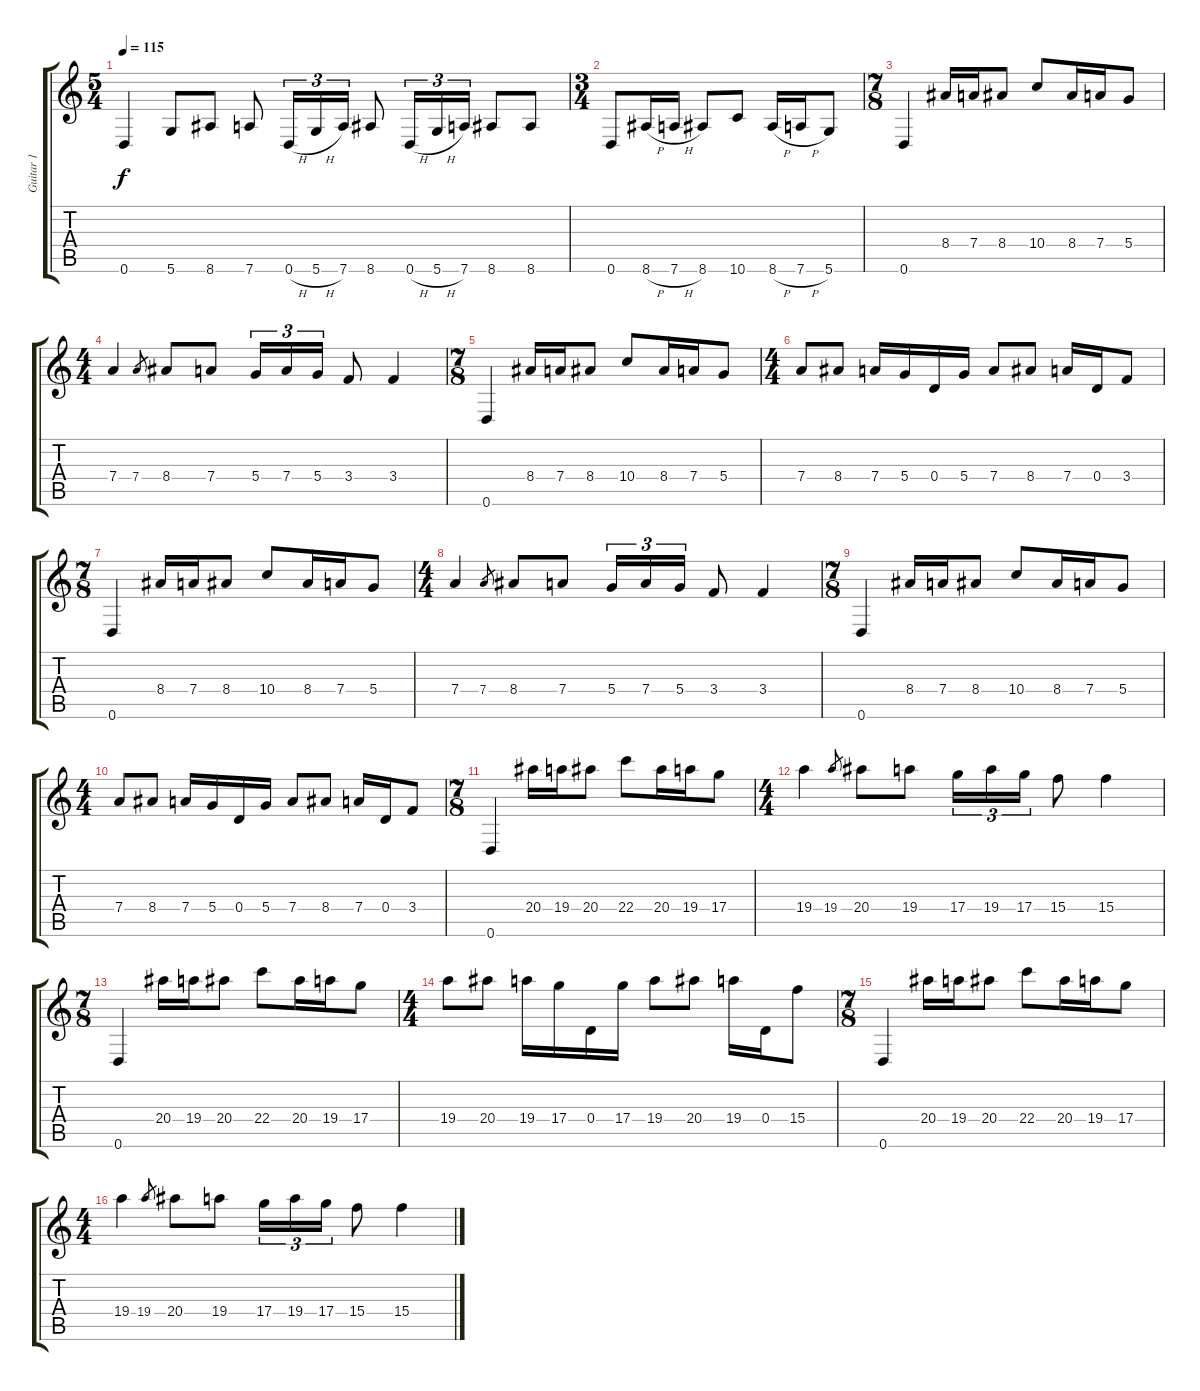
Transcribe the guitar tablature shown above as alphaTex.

\track ("Guitar 1" "Guitar 1") {instrument electricguitarclean}
\staff {score tabs}
\tuning (E4 B3 G3 D3 A2 D2) {hide}
\ts (5 4)
\tempo 115
\clef g2
\ks c
0.6.4{dy f} 5.6.8 8.6.8 7.6.8 0.6{h}.16{tu (3 2)} 5.6{h}.16{tu (3 2)} 7.6.16{tu (3 2)} 8.6.8 0.6{h}.16{tu (3 2)} 5.6{h}.16{tu (3 2)} 7.6.16{tu (3 2)} 8.6.8 8.6.8 |
\ts (3 4)
0.6.8 8.6{h}.16 7.6{h}.16 8.6.8 10.6.8 8.6{h}.16 7.6{h}.16 5.6.8 |
\ts (7 8)
0.6.4 8.4.16 7.4.16 8.4.8 10.4.8 8.4.16 7.4.16 5.4.8 |
\ts (4 4)
7.4.4 7.4.8{gr} 8.4.8 7.4.8 5.4.16{tu (3 2)} 7.4.16{tu (3 2)} 5.4.16{tu (3 2)} 3.4.8 3.4.4 |
\ts (7 8)
0.6.4 8.4.16 7.4.16 8.4.8 10.4.8 8.4.16 7.4.16 5.4.8 |
\ts (4 4)
7.4.8 8.4.8 7.4.16 5.4.16 0.4.16 5.4.16 7.4.8 8.4.8 7.4.16 0.4.16 3.4.8 |
\ts (7 8)
0.6.4 8.4.16 7.4.16 8.4.8 10.4.8 8.4.16 7.4.16 5.4.8 |
\ts (4 4)
7.4.4 7.4.8{gr} 8.4.8 7.4.8 5.4.16{tu (3 2)} 7.4.16{tu (3 2)} 5.4.16{tu (3 2)} 3.4.8 3.4.4 |
\ts (7 8)
0.6.4 8.4.16 7.4.16 8.4.8 10.4.8 8.4.16 7.4.16 5.4.8 |
\ts (4 4)
7.4.8 8.4.8 7.4.16 5.4.16 0.4.16 5.4.16 7.4.8 8.4.8 7.4.16 0.4.16 3.4.8 |
\ts (7 8)
0.6.4 20.4.16 19.4.16 20.4.8 22.4.8 20.4.16 19.4.16 17.4.8 |
\ts (4 4)
19.4.4 19.4.8{gr} 20.4.8 19.4.8 17.4.16{tu (3 2)} 19.4.16{tu (3 2)} 17.4.16{tu (3 2)} 15.4.8 15.4.4 |
\ts (7 8)
0.6.4 20.4.16 19.4.16 20.4.8 22.4.8 20.4.16 19.4.16 17.4.8 |
\ts (4 4)
19.4.8 20.4.8 19.4.16 17.4.16 0.4.16 17.4.16 19.4.8 20.4.8 19.4.16 0.4.16 15.4.8 |
\ts (7 8)
0.6.4 20.4.16 19.4.16 20.4.8 22.4.8 20.4.16 19.4.16 17.4.8 |
\ts (4 4)
19.4.4 19.4.8{gr} 20.4.8 19.4.8 17.4.16{tu (3 2)} 19.4.16{tu (3 2)} 17.4.16{tu (3 2)} 15.4.8 15.4.4
